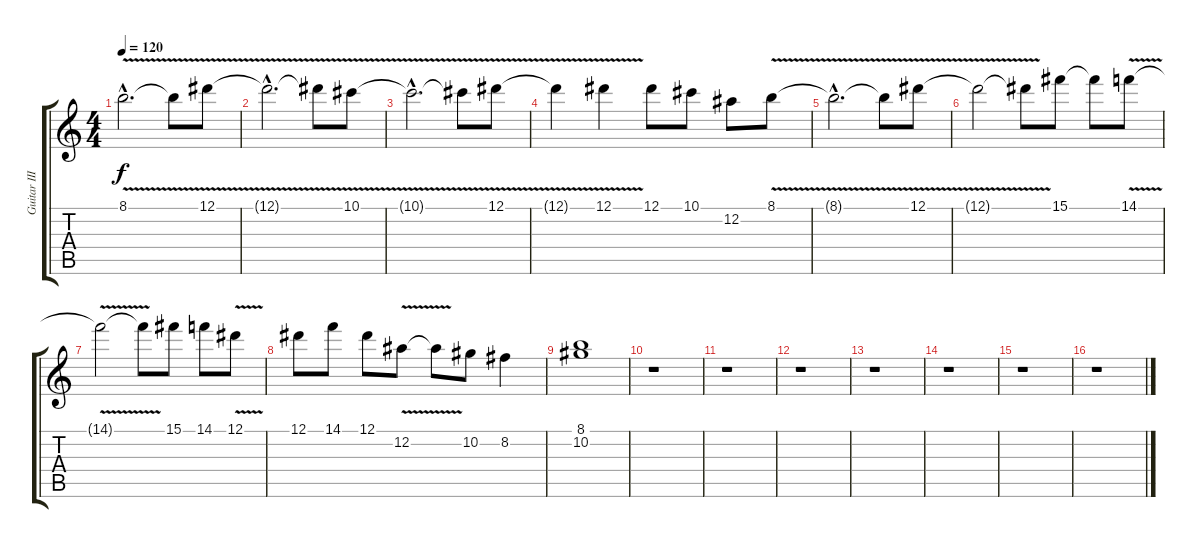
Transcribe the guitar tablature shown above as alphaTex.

\track ("Guitar III" "Guitar III") {instrument distortionguitar}
\staff {score tabs}
\tuning (Eb4 Bb3 Gb3 Db3 Ab2 Eb2) {hide}
\ts (4 4)
\tempo 120
\clef g2
\ks c
8.1{v hac}.2{d dy f} 8.1{t}.8 12.1{v}.8 |
12.1{v hac t}.2{d} 12.1{t}.8 10.1{v}.8 |
10.1{v hac t}.2{d} 10.1{t}.8 12.1{v}.8 |
12.1{v t}.4 12.1{v}.4 12.1.8 10.1.8 12.2.8 8.1{v}.8 |
8.1{v hac t}.2{d} 8.1{t}.8 12.1{v}.8 |
12.1{v t}.2 12.1{t}.8 15.1.8 15.1{t}.8 14.1{v}.8 |
14.1{v t}.2 14.1{t}.8 15.1.8 14.1.8 12.1{v}.8 |
12.1.8 14.1.8 12.1.8 12.2{v}.8 12.2{t}.8 10.2.8 8.2.4 |
(8.1 10.2).1 |
r.1 |
r.1 |
r.1 |
r.1 |
r.1 |
r.1 |
r.1
